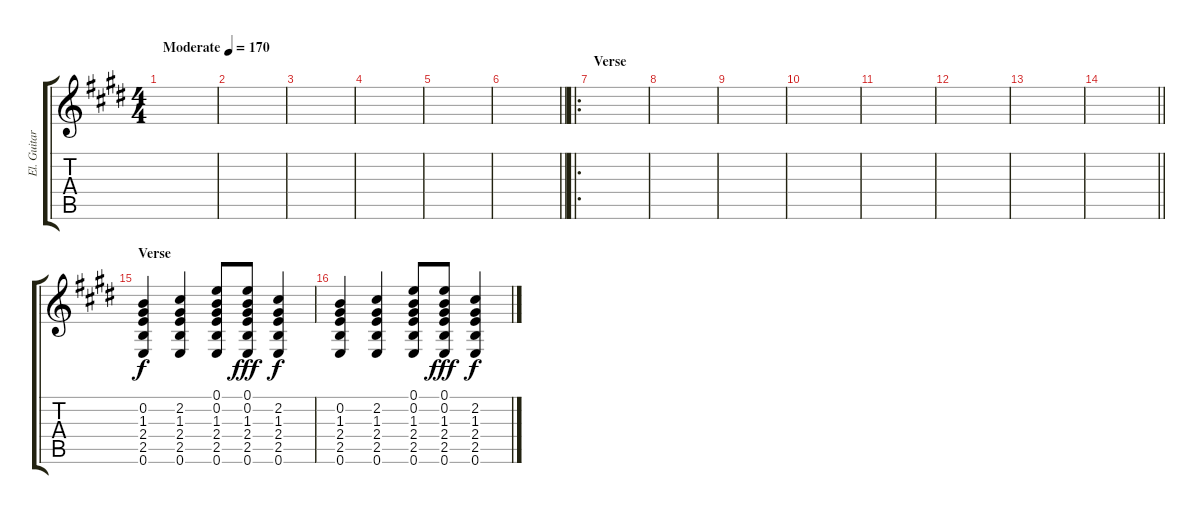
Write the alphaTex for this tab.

\track ("El. Guitar" "El. Guitar") {instrument electricguitarclean}
\staff {score tabs}
\tuning (E4 B3 G3 D3 A2 E2) {hide}
\ts (4 4)
\tempo (170 "Moderate")
\clef g2
\ks e
|
|
|
|
|
\barLineRight lightlight
|
\ro
\section ("" "Verse")
|
|
|
|
|
|
|
\barLineRight lightlight
|
\section ("" "Verse")
(0.2 1.3 2.4 2.5 0.6).4 (2.2 1.3 2.4 2.5 0.6).4 (0.1 0.2 1.3 2.4 2.5 0.6).8 (0.1 0.2 1.3 2.4 2.5 0.6).8{dy fff} (2.2 1.3 2.4 2.5 0.6).4{dy f} |
(0.2 1.3 2.4 2.5 0.6).4 (2.2 1.3 2.4 2.5 0.6).4 (0.1 0.2 1.3 2.4 2.5 0.6).8 (0.1 0.2 1.3 2.4 2.5 0.6).8{dy fff} (2.2 1.3 2.4 2.5 0.6).4{dy f}
